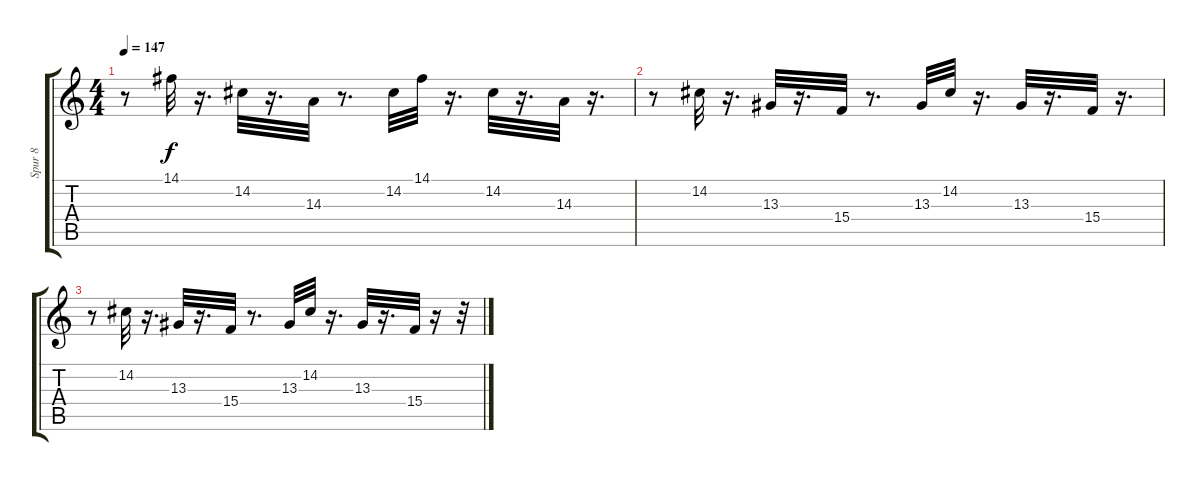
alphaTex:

\track ("Spur 8" "Spur 8") {instrument musicbox}
\staff {score tabs}
\tuning (E4 B3 G3 D3 A2 E2) {hide}
\ts (4 4)
\tempo 147
\clef g2
\ks c
r.8{dy f} 14.1.32{volume 1} r.16{d} 14.2.32{volume 1} r.16{d} 14.3.32 r.8{d} 14.2.32{volume 1} 14.1.32 r.16{d} 14.2.32{volume 1} r.16{d} 14.3.32{volume 1} r.16{d} |
r.8 14.2.32{volume 1} r.16{d} 13.3.32 r.16{d} 15.4.32{volume 0} r.8{d} 13.3.32 14.2.32{volume 0} r.16{d} 13.3.32 r.16{d} 15.4.32{volume 0} r.16{d} |
r.8 14.2.32{volume 0} r.16{d} 13.3.32 r.16{d} 15.4.32{volume 0} r.8{d} 13.3.32 14.2.32 r.16{d} 13.3.32 r.16{d} 15.4.32 r.16 r.32
